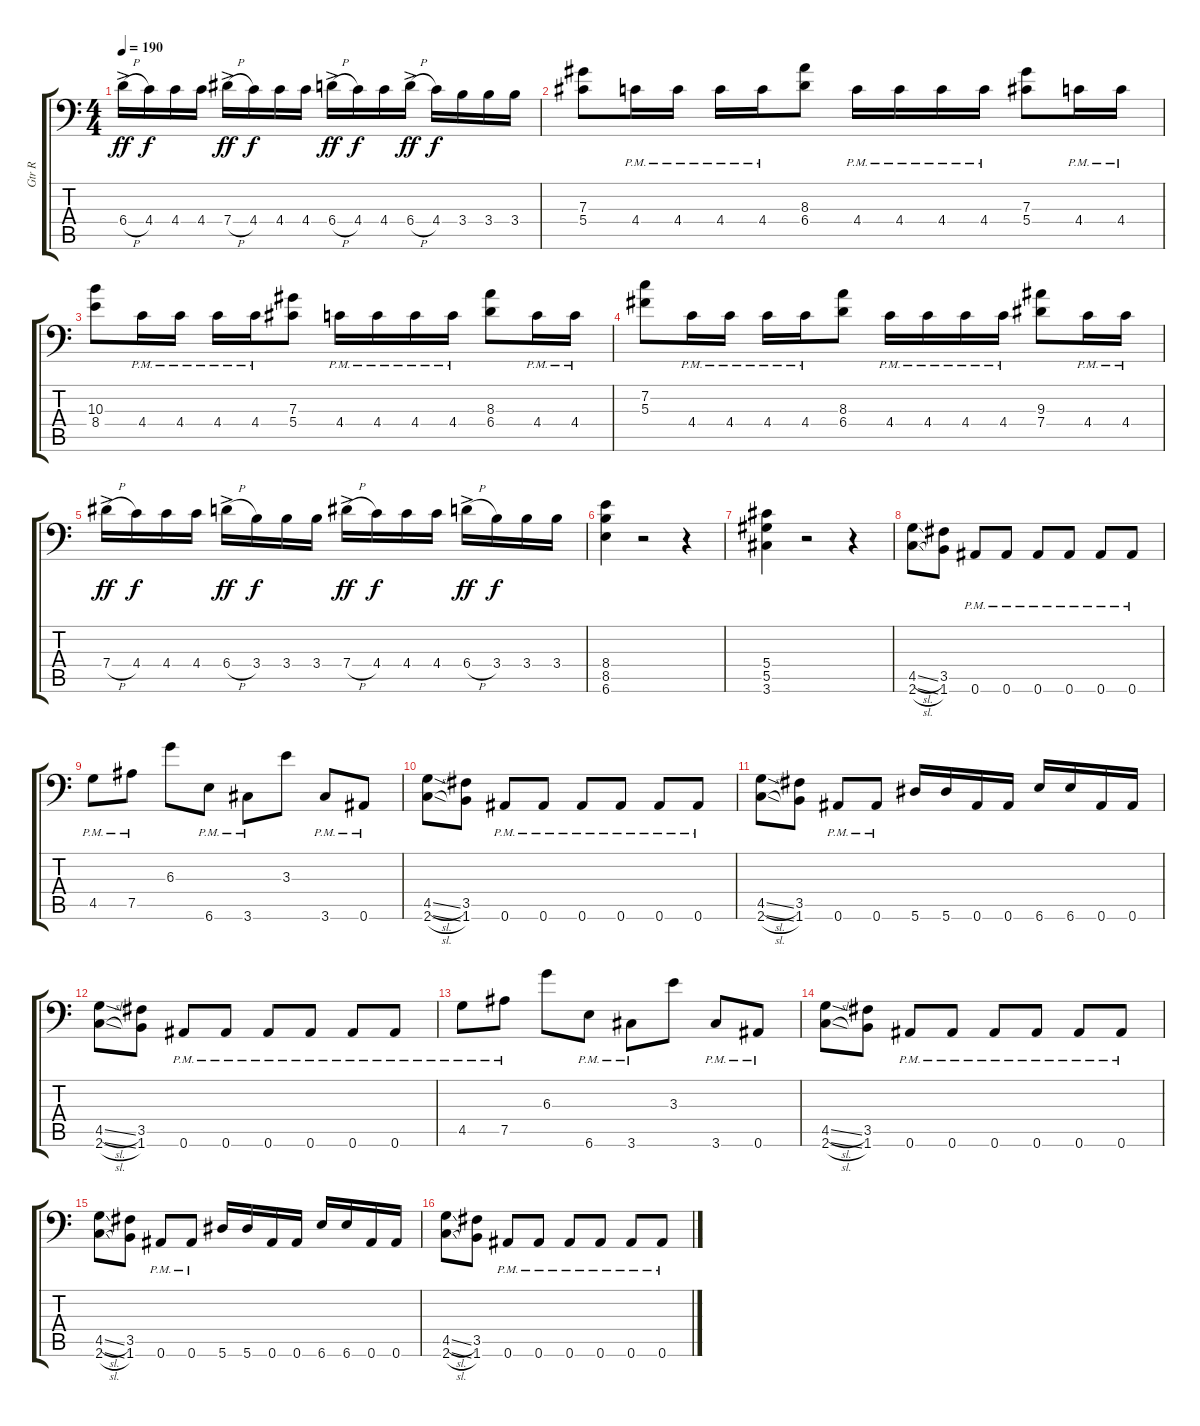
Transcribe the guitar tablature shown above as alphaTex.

\track ("Gtr R" "Gtr R") {instrument distortionguitar}
\staff {score tabs}
\tuning (Bb3 F3 Db3 Ab2 Eb2 Bb1) {hide}
\ts (4 4)
\tempo 190
\clef f4
\ks c
6.4{h ac}.16{dy ff} 4.4.16{dy f} 4.4.16 4.4.16 7.4{h ac}.16{dy ff} 4.4.16{dy f} 4.4.16 4.4.16 6.4{h ac}.16{dy ff} 4.4.16{dy f} 4.4.16 6.4{h ac}.16{dy ff} 4.4.16{dy f} 3.4.16 3.4.16 3.4.16 |
(7.3 5.4).8 4.4{pm}.16 4.4{pm}.16 4.4{pm}.16 4.4{pm}.16 (8.3 6.4).8 4.4{pm}.16 4.4{pm}.16 4.4{pm}.16 4.4{pm}.16 (7.3 5.4).8 4.4{pm}.16 4.4{pm}.16 |
(10.3 8.4).8 4.4{pm}.16 4.4{pm}.16 4.4{pm}.16 4.4{pm}.16 (7.3 5.4).8 4.4{pm}.16 4.4{pm}.16 4.4{pm}.16 4.4{pm}.16 (8.3 6.4).8 4.4{pm}.16 4.4{pm}.16 |
(7.2 5.3).8 4.4{pm}.16 4.4{pm}.16 4.4{pm}.16 4.4{pm}.16 (8.3 6.4).8 4.4{pm}.16 4.4{pm}.16 4.4{pm}.16 4.4{pm}.16 (9.3 7.4).8 4.4{pm}.16 4.4{pm}.16 |
7.4{h ac}.16{dy ff} 4.4.16{dy f} 4.4.16 4.4.16 6.4{h ac}.16{dy ff} 3.4.16{dy f} 3.4.16 3.4.16 7.4{h ac}.16{dy ff} 4.4.16{dy f} 4.4.16 4.4.16 6.4{h ac}.16{dy ff} 3.4.16{dy f} 3.4.16 3.4.16 |
(8.4 8.5 6.6).4 r.2 r.4 |
(5.4 5.5 3.6).4 r.2 r.4 |
(4.5{sl} 2.6{sl}).8 (3.5 1.6).8 0.6{pm}.8 0.6{pm}.8 0.6{pm}.8 0.6{pm}.8 0.6{pm}.8 0.6{pm}.8 |
4.5{pm}.8 7.5{pm}.8 6.3.8 6.6{pm}.8 3.6{pm}.8 3.3.8 3.6{pm}.8 0.6{pm}.8 |
(4.5{sl} 2.6{sl}).8 (3.5 1.6).8 0.6{pm}.8 0.6{pm}.8 0.6{pm}.8 0.6{pm}.8 0.6{pm}.8 0.6{pm}.8 |
(4.5{sl} 2.6{sl}).8 (3.5 1.6).8 0.6{pm}.8 0.6{pm}.8 5.6.16 5.6.16 0.6.16 0.6.16 6.6.16 6.6.16 0.6.16 0.6.16 |
(4.5{sl} 2.6{sl}).8 (3.5 1.6).8 0.6{pm}.8 0.6{pm}.8 0.6{pm}.8 0.6{pm}.8 0.6{pm}.8 0.6{pm}.8 |
4.5{pm}.8 7.5{pm}.8 6.3.8 6.6{pm}.8 3.6{pm}.8 3.3.8 3.6{pm}.8 0.6{pm}.8 |
(4.5{sl} 2.6{sl}).8 (3.5 1.6).8 0.6{pm}.8 0.6{pm}.8 0.6{pm}.8 0.6{pm}.8 0.6{pm}.8 0.6{pm}.8 |
(4.5{sl} 2.6{sl}).8 (3.5 1.6).8 0.6{pm}.8 0.6{pm}.8 5.6.16 5.6.16 0.6.16 0.6.16 6.6.16 6.6.16 0.6.16 0.6.16 |
(4.5{sl} 2.6{sl}).8 (3.5 1.6).8 0.6{pm}.8 0.6{pm}.8 0.6{pm}.8 0.6{pm}.8 0.6{pm}.8 0.6{pm}.8
